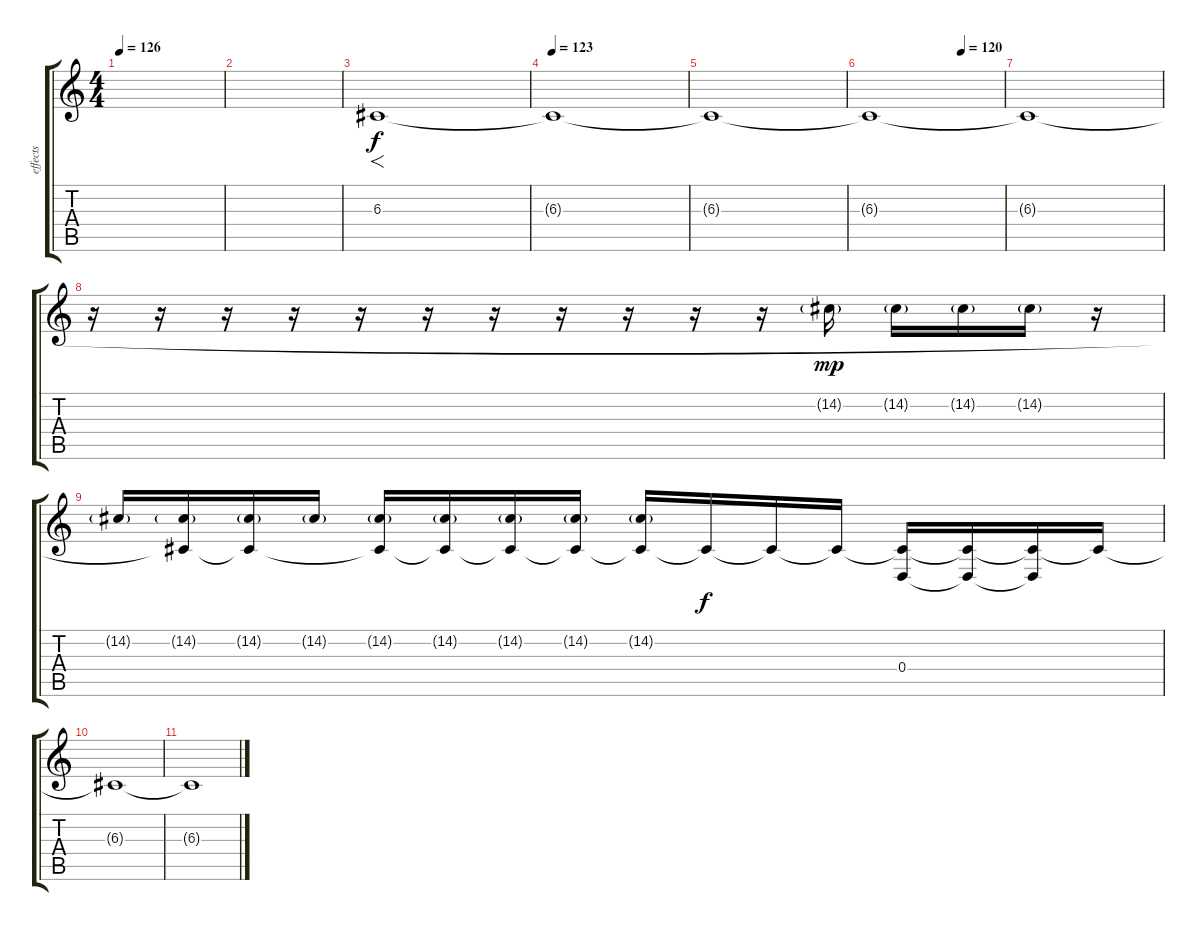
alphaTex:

\track (" effects" " effects") {instrument fx7echoes}
\staff {score tabs}
\tuning (E4 B3 G3 D3 A2 E2) {hide}
\ts (4 4)
\tempo 126
\clef g2
\ks c
|
|
6.3.1{f} |
\tempo 123
6.3{t}.1{volume 6} |
6.3{t}.1 |
\tempo (120 0.6875)
6.3{t}.1 |
6.3{t}.1 |
r.16 r.16 r.16 r.16 r.16 r.16 r.16 r.16 r.16 r.16 r.16 14.2{g}.16{dy mp volume 3 instrument electricguitarjazz} 14.2{g}.16 14.2{g}.16 14.2{g}.16 r.16 |
14.2{g}.16{volume 3 instrument electricguitarjazz} (14.2{g} 6.3{t}).16{volume 4} (14.2{g} 6.3{t}).16 14.2{g}.16{volume 5} (14.2{g} 6.3{t}).16 (14.2{g} 6.3{t}).16{volume 8 instrument electricguitarjazz} (14.2{g} 6.3{t}).16 (14.2{g} 6.3{t}).16 (14.2{g} 6.3{t}).16 6.3{t}.16{dy f} 6.3{t}.16 6.3{t}.16 (6.3{t} 0.4).16 (6.3{t} 0.4{t}).16 (6.3{t} 0.4{t}).16 6.3{t}.16 |
6.3{t}.1{volume 0} |
6.3{t}.1
